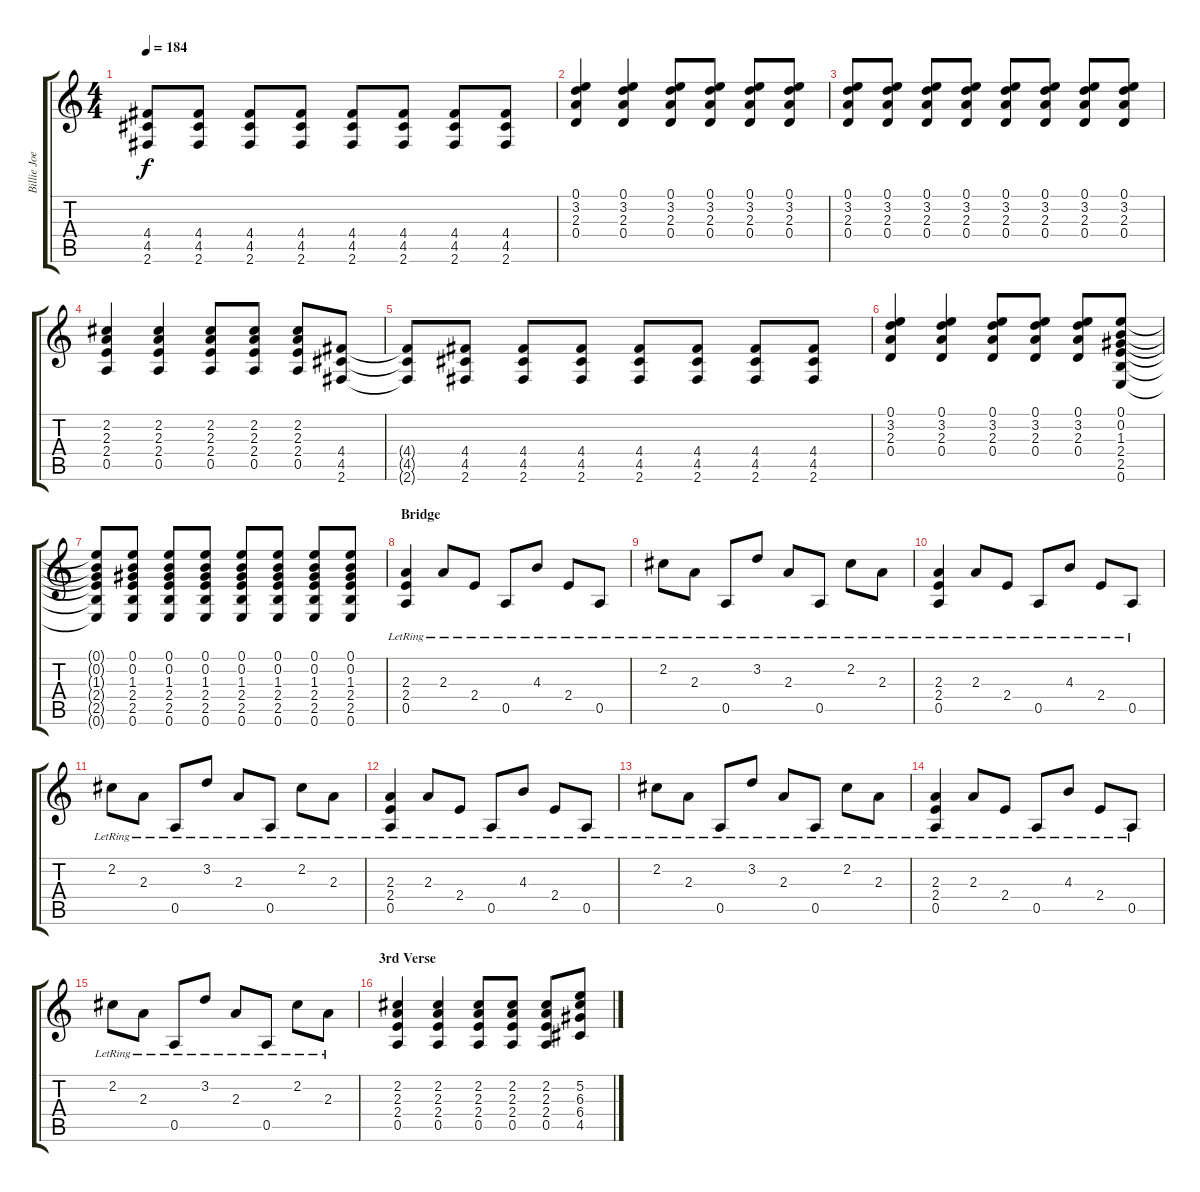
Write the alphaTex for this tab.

\track ("Billie Joe Armstrong (Guitar 1)" "Billie Joe") {instrument distortionguitar}
\staff {score tabs}
\tuning (E4 B3 G3 D3 A2 E2) {hide}
\ts (4 4)
\tempo 184
\clef g2
\ks c
(4.4{t} 4.5{t} 2.6{t}).8{dy f} (4.4 4.5 2.6).8 (4.4 4.5 2.6).8 (4.4 4.5 2.6).8 (4.4 4.5 2.6).8 (4.4 4.5 2.6).8 (4.4 4.5 2.6).8 (4.4 4.5 2.6).8 |
(0.1 3.2 2.3 0.4).4 (0.1 3.2 2.3 0.4).4 (0.1 3.2 2.3 0.4).8 (0.1 3.2 2.3 0.4).8 (0.1 3.2 2.3 0.4).8 (0.1 3.2 2.3 0.4).8 |
(0.1 3.2 2.3 0.4).8 (0.1 3.2 2.3 0.4).8 (0.1 3.2 2.3 0.4).8 (0.1 3.2 2.3 0.4).8 (0.1 3.2 2.3 0.4).8 (0.1 3.2 2.3 0.4).8 (0.1 3.2 2.3 0.4).8 (0.1 3.2 2.3 0.4).8 |
(2.2 2.3 2.4 0.5).4 (2.2 2.3 2.4 0.5).4 (2.2 2.3 2.4 0.5).8 (2.2 2.3 2.4 0.5).8 (2.2 2.3 2.4 0.5).8 (4.4 4.5 2.6).8 |
(4.4{t} 4.5{t} 2.6{t}).8 (4.4 4.5 2.6).8 (4.4 4.5 2.6).8 (4.4 4.5 2.6).8 (4.4 4.5 2.6).8 (4.4 4.5 2.6).8 (4.4 4.5 2.6).8 (4.4 4.5 2.6).8 |
(0.1 3.2 2.3 0.4).4 (0.1 3.2 2.3 0.4).4 (0.1 3.2 2.3 0.4).8 (0.1 3.2 2.3 0.4).8 (0.1 3.2 2.3 0.4).8 (0.1 0.2 1.3 2.4 2.5 0.6).8 |
(0.1{t} 0.2{t} 1.3{t} 2.4{t} 2.5{t} 0.6{t}).8 (0.1 0.2 1.3 2.4 2.5 0.6).8 (0.1 0.2 1.3 2.4 2.5 0.6).8 (0.1 0.2 1.3 2.4 2.5 0.6).8 (0.1 0.2 1.3 2.4 2.5 0.6).8 (0.1 0.2 1.3 2.4 2.5 0.6).8 (0.1 0.2 1.3 2.4 2.5 0.6).8 (0.1 0.2 1.3 2.4 2.5 0.6).8 |
\section ("" "Bridge")
(2.3{lr} 2.4{lr} 0.5{lr}).4{volume 13} 2.3{lr}.8 2.4{lr}.8 0.5{lr}.8 4.3{lr}.8 2.4{lr}.8 0.5{lr}.8 |
2.2{lr}.8 2.3{lr}.8 0.5{lr}.8 3.2{lr}.8 2.3{lr}.8 0.5{lr}.8 2.2{lr}.8 2.3{lr}.8 |
(2.3{lr} 2.4{lr} 0.5{lr}).4 2.3{lr}.8 2.4{lr}.8 0.5{lr}.8 4.3{lr}.8 2.4{lr}.8 0.5{lr}.8 |
2.2{lr}.8 2.3{lr}.8 0.5{lr}.8 3.2{lr}.8 2.3{lr}.8 0.5{lr}.8 2.2{lr}.8 2.3{lr}.8 |
(2.3{lr} 2.4{lr} 0.5{lr}).4{volume 13} 2.3{lr}.8 2.4{lr}.8 0.5{lr}.8 4.3{lr}.8 2.4{lr}.8 0.5{lr}.8 |
2.2{lr}.8 2.3{lr}.8 0.5{lr}.8 3.2{lr}.8 2.3{lr}.8 0.5{lr}.8 2.2{lr}.8 2.3{lr}.8 |
(2.3{lr} 2.4{lr} 0.5{lr}).4 2.3{lr}.8 2.4{lr}.8 0.5{lr}.8 4.3{lr}.8 2.4{lr}.8 0.5{lr}.8 |
2.2{lr}.8 2.3{lr}.8 0.5{lr}.8 3.2{lr}.8 2.3{lr}.8 0.5{lr}.8 2.2{lr}.8 2.3{lr}.8 |
\section ("" "3rd Verse")
(2.2 2.3 2.4 0.5).4 (2.2 2.3 2.4 0.5).4 (2.2 2.3 2.4 0.5).8 (2.2 2.3 2.4 0.5).8 (2.2 2.3 2.4 0.5).8 (5.2 6.3 6.4 4.5).8
